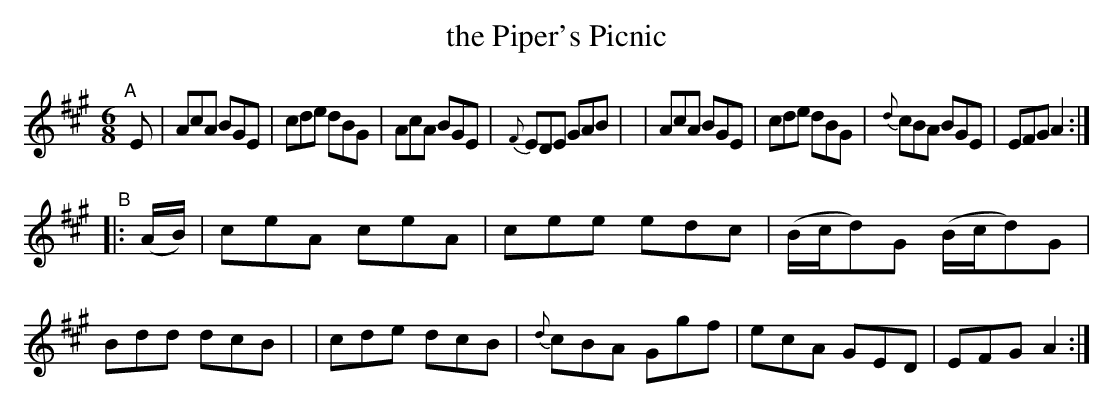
X:1
T: the Piper's Picnic
M: 6/8
L: 1/8
K: A
"^A"[|] E \
| AcA BGE | cde dBG | AcA BGE | {F}EDE GAB |\
| AcA BGE | cde dBG | {d}cBA BGE | EFG A2 :|
"^B"|: (A/B/) \
| ceA ceA | cee edc | (B/c/d)G (B/c/d)G | Bdd dcB |\
| cde dcB | {d}cBA Ggf | ecA GED | EFGA2 :|
